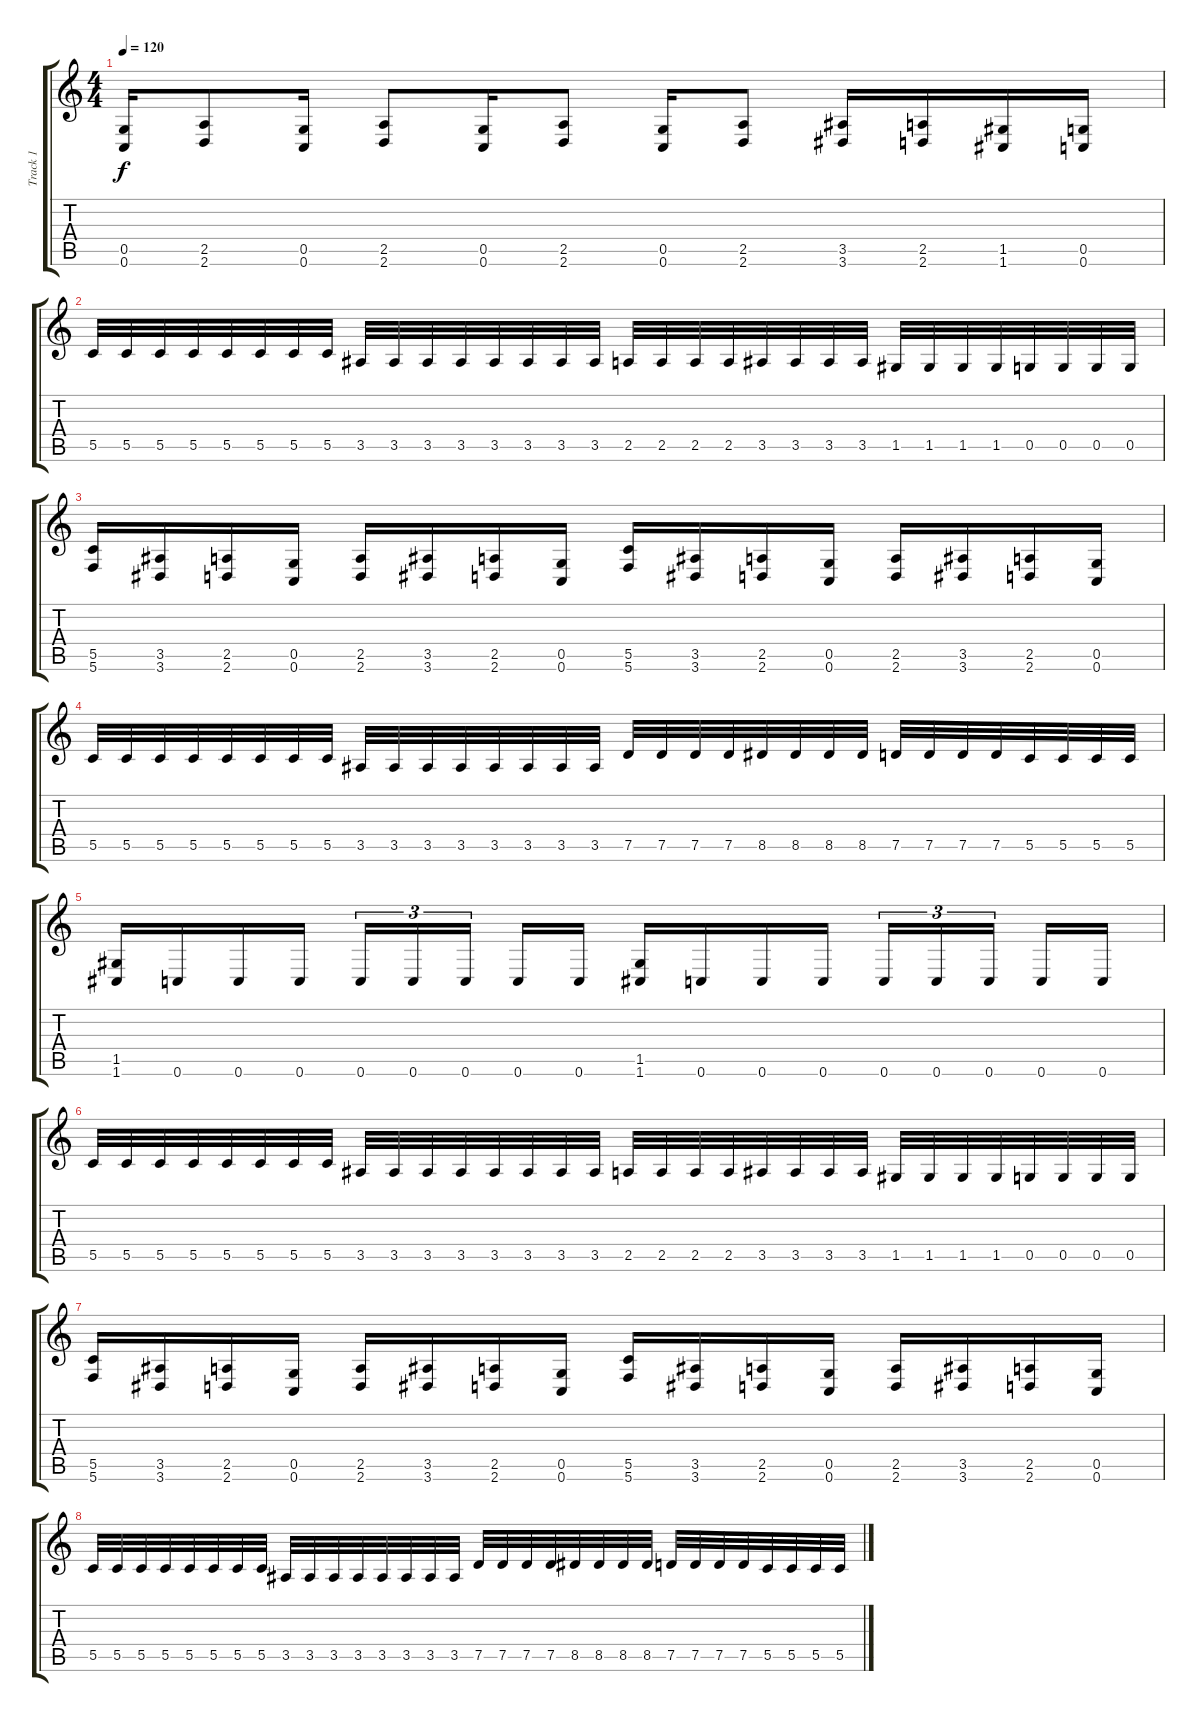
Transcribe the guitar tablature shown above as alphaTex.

\track ("Track 1" "Track 1") {instrument distortionguitar}
\staff {score tabs}
\tuning (D4 A3 F3 C3 G2 C2) {hide}
\ts (4 4)
\tempo 120
\clef g2
\ks c
(0.5 0.6).16{dy f} (2.5 2.6).8 (0.5 0.6).16 (2.5 2.6).8 (0.5 0.6).16 (2.5 2.6).8 (0.5 0.6).16 (2.5 2.6).8 (3.5 3.6).16 (2.5 2.6).16 (1.5 1.6).16 (0.5 0.6).16 |
5.5.32 5.5.32 5.5.32 5.5.32 5.5.32 5.5.32 5.5.32 5.5.32 3.5.32 3.5.32 3.5.32 3.5.32 3.5.32 3.5.32 3.5.32 3.5.32 2.5.32 2.5.32 2.5.32 2.5.32 3.5.32 3.5.32 3.5.32 3.5.32 1.5.32 1.5.32 1.5.32 1.5.32 0.5.32 0.5.32 0.5.32 0.5.32 |
(5.5 5.6).16 (3.5 3.6).16 (2.5 2.6).16 (0.5 0.6).16 (2.5 2.6).16 (3.5 3.6).16 (2.5 2.6).16 (0.5 0.6).16 (5.5 5.6).16 (3.5 3.6).16 (2.5 2.6).16 (0.5 0.6).16 (2.5 2.6).16 (3.5 3.6).16 (2.5 2.6).16 (0.5 0.6).16 |
5.5.32 5.5.32 5.5.32 5.5.32 5.5.32 5.5.32 5.5.32 5.5.32 3.5.32 3.5.32 3.5.32 3.5.32 3.5.32 3.5.32 3.5.32 3.5.32 7.5.32 7.5.32 7.5.32 7.5.32 8.5.32 8.5.32 8.5.32 8.5.32 7.5.32 7.5.32 7.5.32 7.5.32 5.5.32 5.5.32 5.5.32 5.5.32 |
(1.5 1.6).16 0.6.16 0.6.16 0.6.16 0.6.16{tu (3 2)} 0.6.16{tu (3 2)} 0.6.16{tu (3 2) beam splitsecondary} 0.6.16 0.6.16 (1.5 1.6).16 0.6.16 0.6.16 0.6.16 0.6.16{tu (3 2)} 0.6.16{tu (3 2)} 0.6.16{tu (3 2) beam splitsecondary} 0.6.16 0.6.16 |
5.5.32 5.5.32 5.5.32 5.5.32 5.5.32 5.5.32 5.5.32 5.5.32 3.5.32 3.5.32 3.5.32 3.5.32 3.5.32 3.5.32 3.5.32 3.5.32 2.5.32 2.5.32 2.5.32 2.5.32 3.5.32 3.5.32 3.5.32 3.5.32 1.5.32 1.5.32 1.5.32 1.5.32 0.5.32 0.5.32 0.5.32 0.5.32 |
(5.5 5.6).16 (3.5 3.6).16 (2.5 2.6).16 (0.5 0.6).16 (2.5 2.6).16 (3.5 3.6).16 (2.5 2.6).16 (0.5 0.6).16 (5.5 5.6).16 (3.5 3.6).16 (2.5 2.6).16 (0.5 0.6).16 (2.5 2.6).16 (3.5 3.6).16 (2.5 2.6).16 (0.5 0.6).16 |
5.5.32 5.5.32 5.5.32 5.5.32 5.5.32 5.5.32 5.5.32 5.5.32 3.5.32 3.5.32 3.5.32 3.5.32 3.5.32 3.5.32 3.5.32 3.5.32 7.5.32 7.5.32 7.5.32 7.5.32 8.5.32 8.5.32 8.5.32 8.5.32 7.5.32 7.5.32 7.5.32 7.5.32 5.5.32 5.5.32 5.5.32 5.5.32
